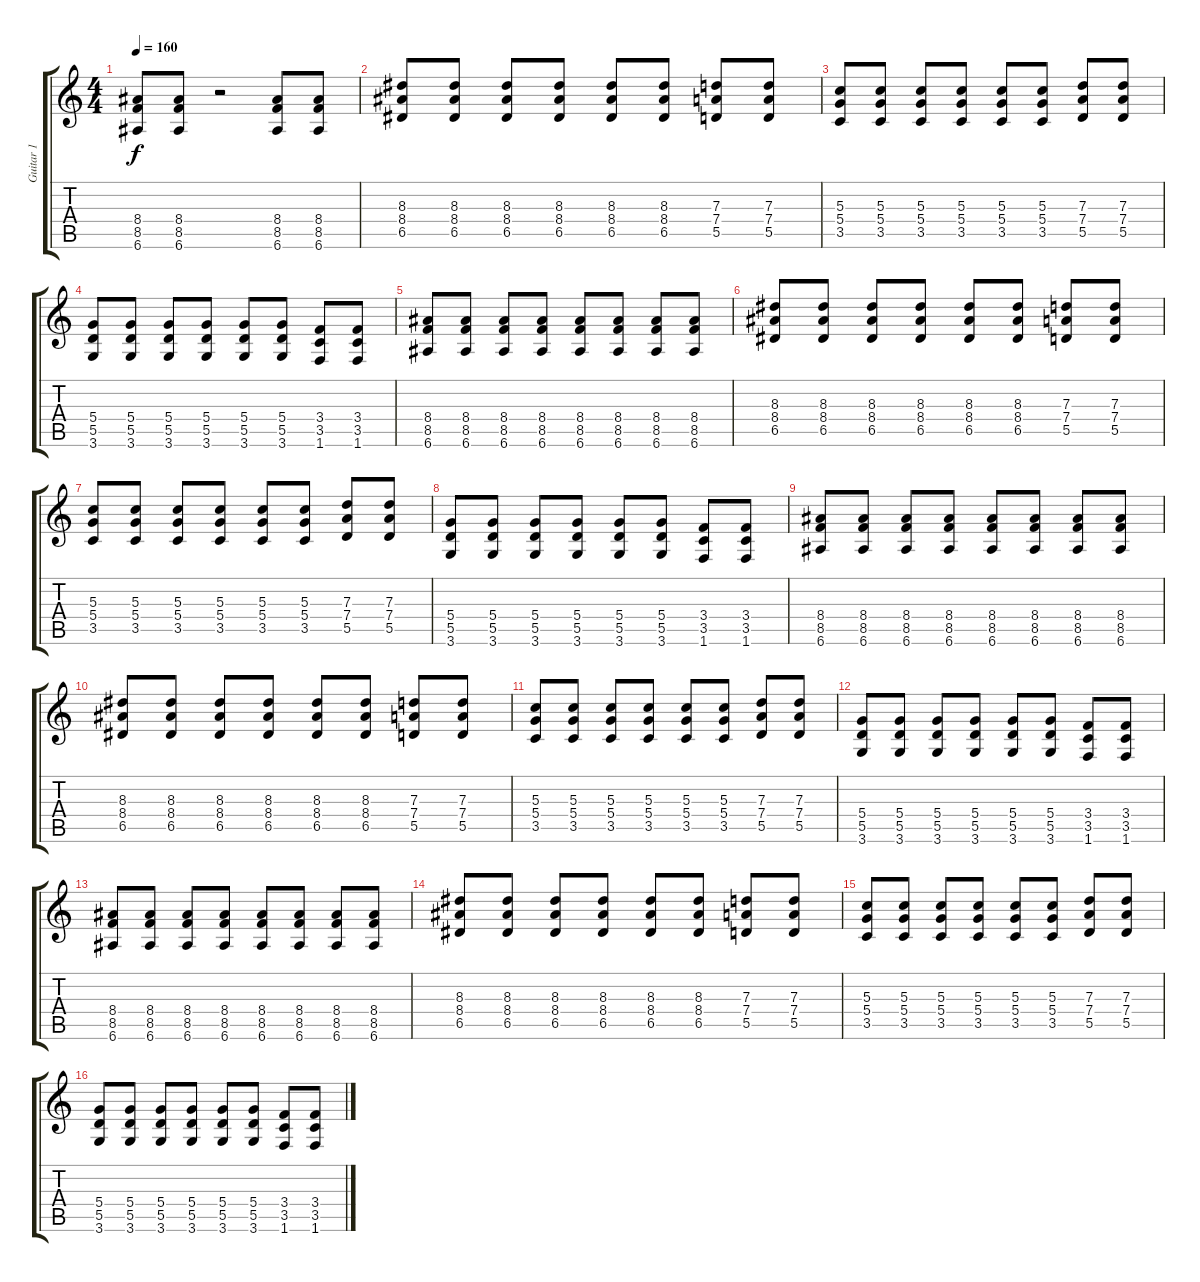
\track ("Guitar 1" "Guitar 1") {instrument distortionguitar}
\staff {score tabs}
\tuning (E4 B3 G3 D3 A2 E2) {hide}
\ts (4 4)
\tempo 160
\clef g2
\ks c
(8.4 8.5 6.6).8{dy f} (8.4 8.5 6.6).8 r.2 (8.4 8.5 6.6).8 (8.4 8.5 6.6).8 |
(8.3 8.4 6.5).8 (8.3 8.4 6.5).8 (8.3 8.4 6.5).8 (8.3 8.4 6.5).8 (8.3 8.4 6.5).8 (8.3 8.4 6.5).8 (7.3 7.4 5.5).8 (7.3 7.4 5.5).8 |
(5.3 5.4 3.5).8 (5.3 5.4 3.5).8 (5.3 5.4 3.5).8 (5.3 5.4 3.5).8 (5.3 5.4 3.5).8 (5.3 5.4 3.5).8 (7.3 7.4 5.5).8 (7.3 7.4 5.5).8 |
(5.4 5.5 3.6).8 (5.4 5.5 3.6).8 (5.4 5.5 3.6).8 (5.4 5.5 3.6).8 (5.4 5.5 3.6).8 (5.4 5.5 3.6).8 (3.4 3.5 1.6).8 (3.4 3.5 1.6).8 |
(8.4 8.5 6.6).8 (8.4 8.5 6.6).8 (8.4 8.5 6.6).8 (8.4 8.5 6.6).8 (8.4 8.5 6.6).8 (8.4 8.5 6.6).8 (8.4 8.5 6.6).8 (8.4 8.5 6.6).8 |
(8.3 8.4 6.5).8 (8.3 8.4 6.5).8 (8.3 8.4 6.5).8 (8.3 8.4 6.5).8 (8.3 8.4 6.5).8 (8.3 8.4 6.5).8 (7.3 7.4 5.5).8 (7.3 7.4 5.5).8 |
(5.3 5.4 3.5).8 (5.3 5.4 3.5).8 (5.3 5.4 3.5).8 (5.3 5.4 3.5).8 (5.3 5.4 3.5).8 (5.3 5.4 3.5).8 (7.3 7.4 5.5).8 (7.3 7.4 5.5).8 |
(5.4 5.5 3.6).8 (5.4 5.5 3.6).8 (5.4 5.5 3.6).8 (5.4 5.5 3.6).8 (5.4 5.5 3.6).8 (5.4 5.5 3.6).8 (3.4 3.5 1.6).8 (3.4 3.5 1.6).8 |
(8.4 8.5 6.6).8 (8.4 8.5 6.6).8 (8.4 8.5 6.6).8 (8.4 8.5 6.6).8 (8.4 8.5 6.6).8 (8.4 8.5 6.6).8 (8.4 8.5 6.6).8 (8.4 8.5 6.6).8 |
(8.3 8.4 6.5).8 (8.3 8.4 6.5).8 (8.3 8.4 6.5).8 (8.3 8.4 6.5).8 (8.3 8.4 6.5).8 (8.3 8.4 6.5).8 (7.3 7.4 5.5).8 (7.3 7.4 5.5).8 |
(5.3 5.4 3.5).8 (5.3 5.4 3.5).8 (5.3 5.4 3.5).8 (5.3 5.4 3.5).8 (5.3 5.4 3.5).8 (5.3 5.4 3.5).8 (7.3 7.4 5.5).8 (7.3 7.4 5.5).8 |
(5.4 5.5 3.6).8 (5.4 5.5 3.6).8 (5.4 5.5 3.6).8 (5.4 5.5 3.6).8 (5.4 5.5 3.6).8 (5.4 5.5 3.6).8 (3.4 3.5 1.6).8 (3.4 3.5 1.6).8 |
(8.4 8.5 6.6).8 (8.4 8.5 6.6).8 (8.4 8.5 6.6).8 (8.4 8.5 6.6).8 (8.4 8.5 6.6).8 (8.4 8.5 6.6).8 (8.4 8.5 6.6).8 (8.4 8.5 6.6).8 |
(8.3 8.4 6.5).8 (8.3 8.4 6.5).8 (8.3 8.4 6.5).8 (8.3 8.4 6.5).8 (8.3 8.4 6.5).8 (8.3 8.4 6.5).8 (7.3 7.4 5.5).8 (7.3 7.4 5.5).8 |
(5.3 5.4 3.5).8 (5.3 5.4 3.5).8 (5.3 5.4 3.5).8 (5.3 5.4 3.5).8 (5.3 5.4 3.5).8 (5.3 5.4 3.5).8 (7.3 7.4 5.5).8 (7.3 7.4 5.5).8 |
(5.4 5.5 3.6).8 (5.4 5.5 3.6).8 (5.4 5.5 3.6).8 (5.4 5.5 3.6).8 (5.4 5.5 3.6).8 (5.4 5.5 3.6).8 (3.4 3.5 1.6).8 (3.4 3.5 1.6).8
